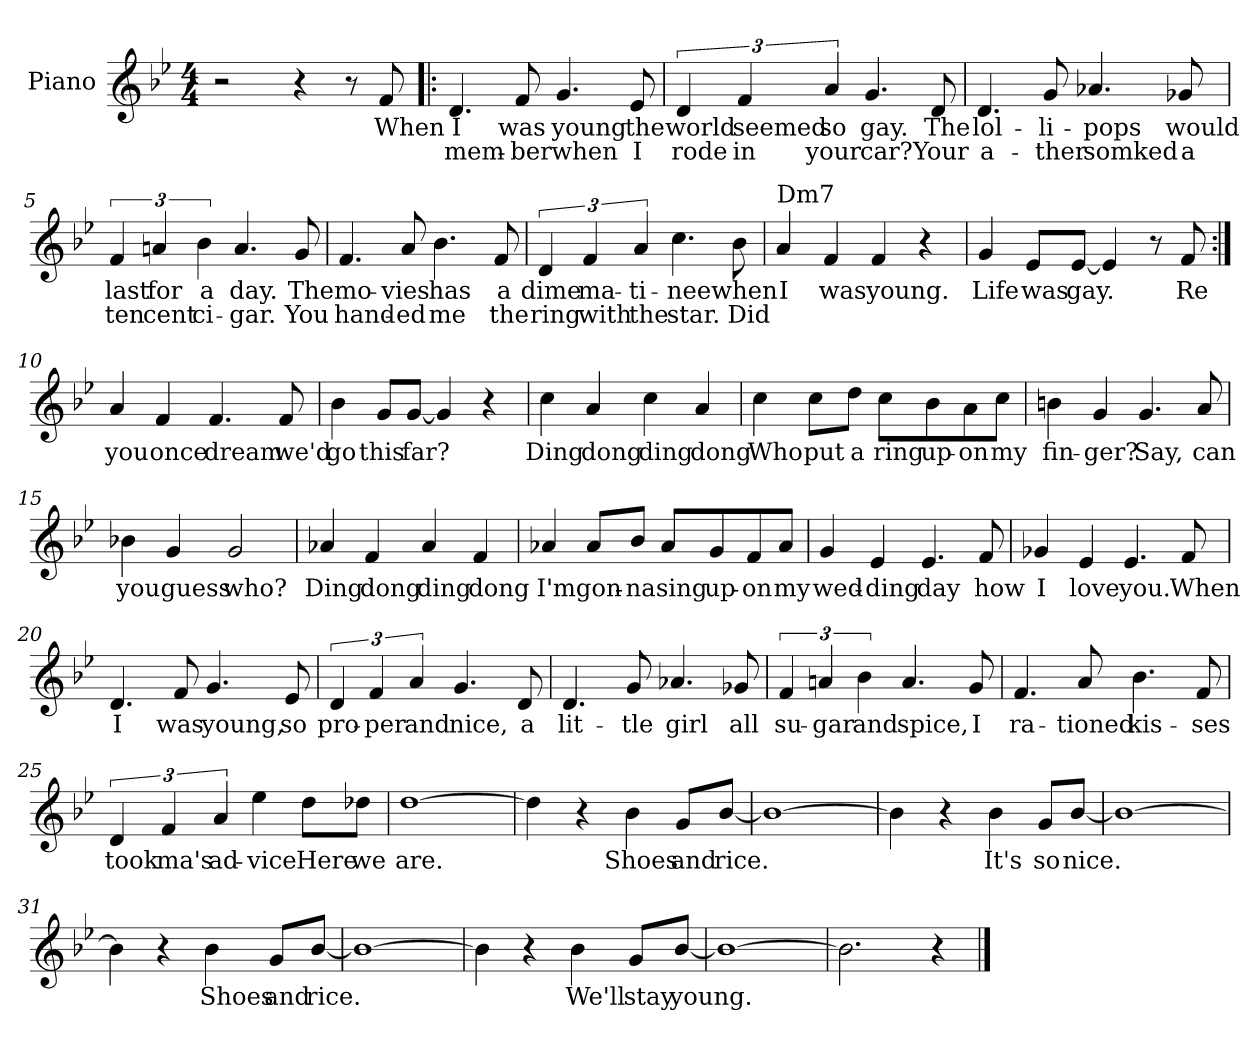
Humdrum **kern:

**kern	**text	**text
*part1	*part1	*part1
*staff1	*staff1	*staff1
*I"Piano	*	*
*I'Pno	*	*
*clefG2	*	*
*k[b-e-]	*	*
*B-:	*	*
*M4/4	*	*
=1	=1	=1
2r	.	.
4r	.	.
8r	.	.
8f/	When	.
=2!|:	=2!|:	=2!|:
4.d/	I	mem-
8f/	was	-ber
4.g/	young	when
8e-/	the	I
=3	=3	=3
6d/	world	rode
6f/	seemed	in
6a/	so	your
4.g/	gay.	car?
8d/	The	Your
!!LO:LB:g=z
=4	=4	=4
4.d/	lol-	a-
8g/	-li-	-ther
4.a-X/	-pops	somked
8g-X/	would	a
=5	=5	=5
6f/	last	ten
6an/	for	cent
6b-\	a	ci-
4.a/	day.	-gar.
8g/	The	You
=6	=6	=6
4.f/	mo-	hand-
8a/	-vies	-ed
4.b-\	has	me
8f/	a	the
!!LO:LB:g=z
=7	=7	=7
6d/	dime	ring
6f/	ma-	with
6a/	-ti-	the
4.cc\	-nee	star.
8b-\	when	Did
=8	=8	=8
!LO:TX:a:t=Dm7	!	!
4a/	I	.
4f/	was	.
4f/	young.	.
4r	.	.
=9	=9	=9
4g/	Life	.
8e-/L	was	.
[8e-/J	gay.	.
4e-/]	.	.
8r	.	.
8f/	Re	.
!!LO:LB:g=z
=10:|!	=10:|!	=10:|!
4a/	you	.
4f/	once	.
4.f/	dream	.
8f/	we'd	.
=11	=11	=11
4b-\	go	.
8g/L	this	.
[8g/J	far?	.
4g/]	.	.
4r	.	.
!!LO:LB:g=z
=12	=12	=12
4cc\	Ding	.
4a/	dong	.
4cc\	ding	.
4a/	dong	.
=13	=13	=13
4cc\	Who	.
8cc\L	put	.
8dd\J	a	.
8cc\L	ring	.
8b-\	up-	.
8a\	-on	.
8cc\J	my	.
=14	=14	=14
4bn\	fin-	.
4g/	-ger?	.
4.g/	Say,	.
8a/	can	.
!!LO:LB:g=z
=15	=15	=15
4b-X\	you	.
4g/	guess	.
2g/	who?	.
=16	=16	=16
4a-X/	Ding	.
4f/	dong	.
4a-/	ding	.
4f/	dong	.
=17	=17	=17
4a-X/	I'm	.
8a-/L	gon-	.
8b-/J	-na	.
8a-/L	sing	.
8g/	up-	.
8f/	-on	.
8a-/J	my	.
!!LO:LB:g=z
=18	=18	=18
4g/	wed-	.
4e-/	-ding	.
4.e-/	day	.
8f/	how	.
=19	=19	=19
4g-X/	I	.
4e-/	love	.
4.e-/	you.	.
8f/	When	.
=20	=20	=20
4.d/	I	.
8f/	was	.
4.g/	young,	.
8e-/	so	.
!!LO:PB:g=z
=21	=21	=21
6d/	pro-	.
6f/	-per	.
6a/	and	.
4.g/	nice,	.
8d/	a	.
=22	=22	=22
4.d/	lit-	.
8g/	-tle	.
4.a-X/	girl	.
8g-X/	all	.
=23	=23	=23
6f/	su-	.
6an/	-gar	.
6b-\	and	.
4.a/	spice,	.
8g/	I	.
!!LO:LB:g=z
=24	=24	=24
4.f/	ra-	.
8a/	-tioned	.
4.b-\	kis-	.
8f/	-ses	.
=25	=25	=25
6d/	took	.
6f/	ma's	.
6a/	ad-	.
4ee-\	-vice	.
8dd\L	Here	.
8dd-X\J	we	.
=26	=26	=26
[1dd	are.	.
!!LO:LB:g=z
=27	=27	=27
4dd\]	.	.
4r	.	.
4b-\	Shoes	.
8g/L	and	.
[8b-/J	rice.	.
=28	=28	=28
1b-_	.	.
=29	=29	=29
4b-\]	.	.
4r	.	.
4b-\	It's	.
8g/L	so	.
[8b-/J	nice.	.
=30	=30	=30
1b-_	.	.
!!LO:LB:g=z
=31	=31	=31
4b-\]	.	.
4r	.	.
4b-\	Shoes	.
8g/L	and	.
[8b-/J	rice.	.
=32	=32	=32
1b-_	.	.
=33	=33	=33
4b-\]	.	.
4r	.	.
4b-\	We'll	.
8g/L	stay	.
[8b-/J	young.	.
=34	=34	=34
1b-_	.	.
=35	=35	=35
2.b-\]	.	.
4r	.	.
==	==	==
*-	*-	*-
